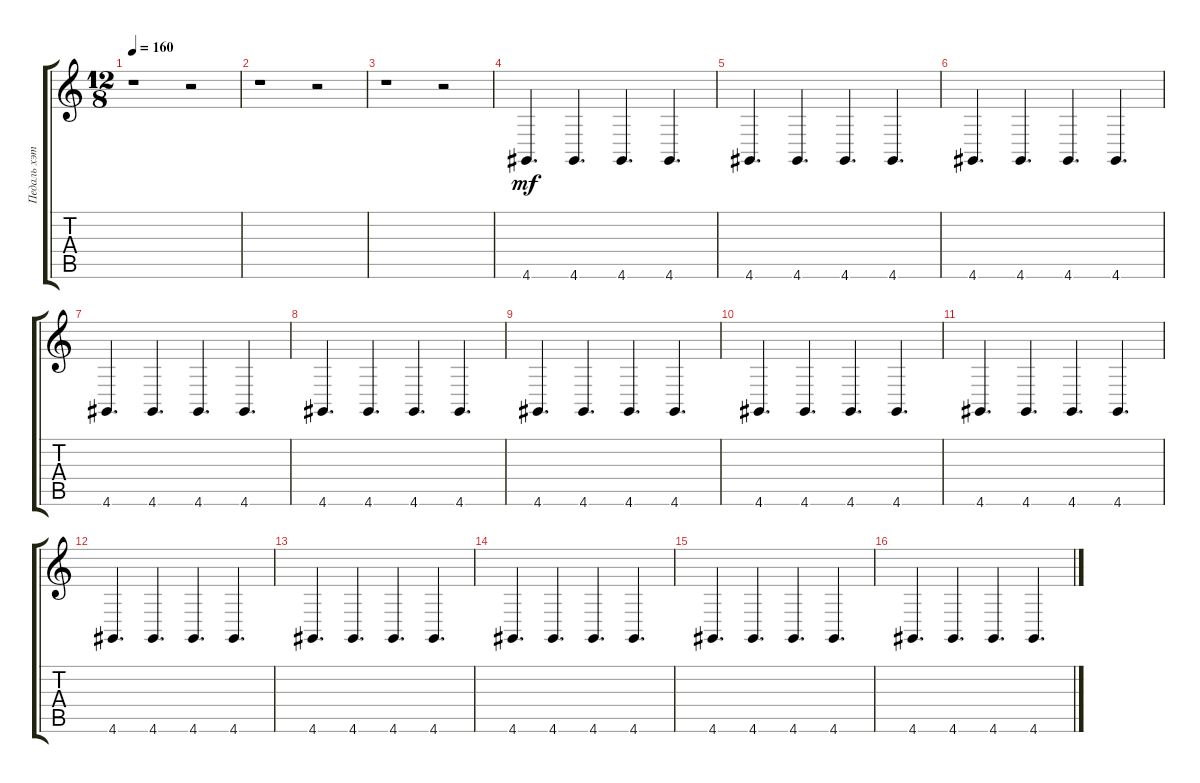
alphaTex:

\track ("Педаль хэт" "Педаль хэт") {instrument acousticgrandpiano}
\staff {score tabs}
\tuning (E4 B3 G3 D3 A2 E2) {hide}
\ts (12 8)
\tempo 160
\clef g2
\ks c
r.1{dy mf} r.2 |
r.1 r.2 |
r.1 r.2 |
4.6.4{d} 4.6.4{d} 4.6.4{d} 4.6.4{d} |
4.6.4{d} 4.6.4{d} 4.6.4{d} 4.6.4{d} |
4.6.4{d} 4.6.4{d} 4.6.4{d} 4.6.4{d} |
4.6.4{d} 4.6.4{d} 4.6.4{d} 4.6.4{d} |
4.6.4{d} 4.6.4{d} 4.6.4{d} 4.6.4{d} |
4.6.4{d} 4.6.4{d} 4.6.4{d} 4.6.4{d} |
4.6.4{d} 4.6.4{d} 4.6.4{d} 4.6.4{d} |
4.6.4{d} 4.6.4{d} 4.6.4{d} 4.6.4{d} |
4.6.4{d} 4.6.4{d} 4.6.4{d} 4.6.4{d} |
4.6.4{d} 4.6.4{d} 4.6.4{d} 4.6.4{d} |
4.6.4{d} 4.6.4{d} 4.6.4{d} 4.6.4{d} |
4.6.4{d} 4.6.4{d} 4.6.4{d} 4.6.4{d} |
4.6.4{d} 4.6.4{d} 4.6.4{d} 4.6.4{d}
